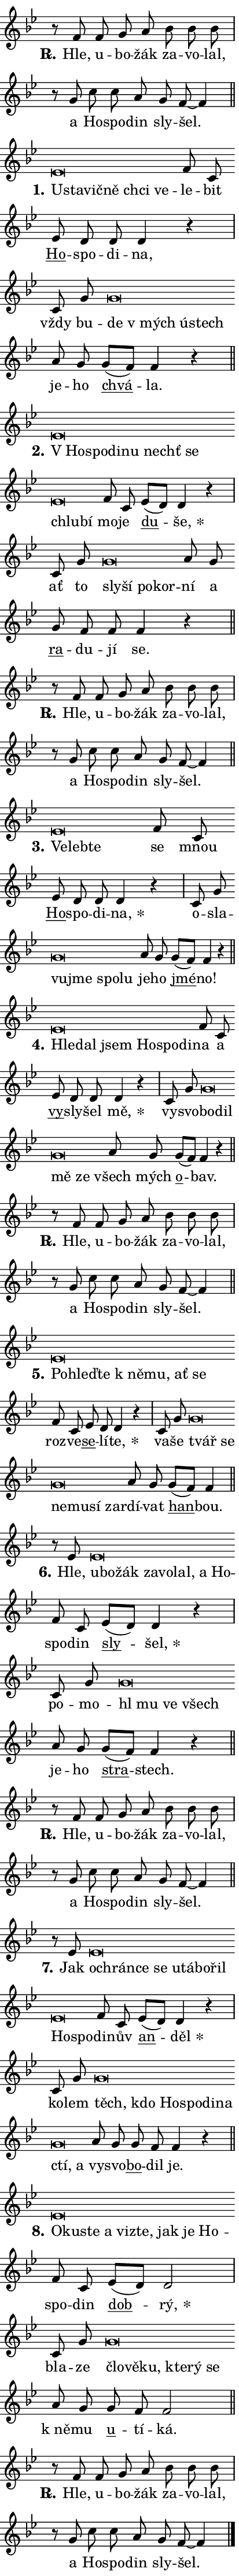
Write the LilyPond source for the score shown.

\version "2.24.0"
\header { tagline = "" }
\paper {
  indent = 0\cm
  top-margin = 0\cm
  right-margin = 0.13\cm % to fit lyric hyphens
  bottom-margin = 0\cm
  left-margin = 0\cm
  paper-width = 7\cm
  page-breaking = #ly:one-page-breaking
  system-system-spacing.basic-distance = #11
  score-system-spacing.basic-distance = #11
  ragged-last = ##f
}


%% Author: Thomas Morley
%% https://lists.gnu.org/archive/html/lilypond-user/2020-05/msg00002.html
#(define (line-position grob)
"Returns position of @var[grob} in current system:
   @code{'start}, if at first time-step
   @code{'end}, if at last time-step
   @code{'middle} otherwise
"
  (let* ((col (ly:item-get-column grob))
         (ln (ly:grob-object col 'left-neighbor))
         (rn (ly:grob-object col 'right-neighbor))
         (col-to-check-left (if (ly:grob? ln) ln col))
         (col-to-check-right (if (ly:grob? rn) rn col))
         (break-dir-left
           (and
             (ly:grob-property col-to-check-left 'non-musical #f)
             (ly:item-break-dir col-to-check-left)))
         (break-dir-right
           (and
             (ly:grob-property col-to-check-right 'non-musical #f)
             (ly:item-break-dir col-to-check-right))))
        (cond ((eqv? 1 break-dir-left) 'start)
              ((eqv? -1 break-dir-right) 'end)
              (else 'middle))))

#(define (tranparent-at-line-position vctor)
  (lambda (grob)
  "Relying on @code{line-position} select the relevant enry from @var{vctor}.
Used to determine transparency,"
    (case (line-position grob)
      ((end) (not (vector-ref vctor 0)))
      ((middle) (not (vector-ref vctor 1)))
      ((start) (not (vector-ref vctor 2))))))

noteHeadBreakVisibility =
#(define-music-function (break-visibility)(vector?)
"Makes @code{NoteHead}s transparent relying on @var{break-visibility}"
#{
  \override NoteHead.transparent =
    #(tranparent-at-line-position break-visibility)
#})

#(define delete-ledgers-for-transparent-note-heads
  (lambda (grob)
    "Reads whether a @code{NoteHead} is transparent.
If so this @code{NoteHead} is removed from @code{'note-heads} from
@var{grob}, which is supposed to be @code{LedgerLineSpanner}.
As a result ledgers are not printed for this @code{NoteHead}"
    (let* ((nhds-array (ly:grob-object grob 'note-heads))
           (nhds-list
             (if (ly:grob-array? nhds-array)
                 (ly:grob-array->list nhds-array)
                 '()))
           ;; Relies on the transparent-property being done before
           ;; Staff.LedgerLineSpanner.after-line-breaking is executed.
           ;; This is fragile ...
           (to-keep
             (remove
               (lambda (nhd)
                 (ly:grob-property nhd 'transparent #f))
               nhds-list)))
      ;; TODO find a better method to iterate over grob-arrays, similiar
      ;; to filter/remove etc for lists
      ;; For now rebuilt from scratch
      (set! (ly:grob-object grob 'note-heads)  '())
      (for-each
        (lambda (nhd)
          (ly:pointer-group-interface::add-grob grob 'note-heads nhd))
        to-keep))))

squashNotes = {
  \override NoteHead.X-extent = #'(-0.2 . 0.2)
  \override NoteHead.Y-extent = #'(-0.75 . 0)
  \override NoteHead.stencil =
    #(lambda (grob)
       (let ((pos (ly:grob-property grob 'staff-position)))
         (begin
           (if (< pos -7) (display "ERROR: Lower brevis then expected\n") (display ""))
           (if (<= pos -6) ly:text-interface::print ly:note-head::print))))
}
unSquashNotes = {
  \revert NoteHead.X-extent
  \revert NoteHead.Y-extent
  \revert NoteHead.stencil
}

hideNotes = \noteHeadBreakVisibility #begin-of-line-visible
unHideNotes = \noteHeadBreakVisibility #all-visible

% work-around for resetting accidentals
% https://lilypond.org/doc/v2.23/Documentation/notation/displaying-rhythms#unmetered-music
cadenzaMeasure = {
  \cadenzaOff
  \partial 1024 s1024
  \cadenzaOn
}

#(define-markup-command (accent layout props text) (markup?)
  "Underline accented syllable"
  (interpret-markup layout props
    #{\markup \override #'(offset . 4.3) \underline { #text }#}))

responsum = \markup \concat {
  "R" \hspace #-1.05 \path #0.1 #'((moveto 0 0.07) (lineto 0.9 0.8)) \hspace #0.05 "."
}

spaceSize = #0.6828661417322834 % exact space size for TeX Gyre Schola

\layout {
  \context {
    \Staff
    \remove "Time_signature_engraver"
    \override LedgerLineSpanner.after-line-breaking = #delete-ledgers-for-transparent-note-heads
  }
  \context {
    \Lyrics {
      \override LyricSpace.minimum-distance = \spaceSize
      \override LyricText.font-name = #"TeX Gyre Schola"
      \override LyricText.font-size = 1
      \override StanzaNumber.font-name = #"TeX Gyre Schola Bold"
      \override StanzaNumber.font-size = 1
    }
  }
  \context {
    \Score 
    \override NoteHead.text =
      #(lambda (grob) 
        (let ((pos (ly:grob-property grob 'staff-position)))
          #{\markup {
            \combine
              \halign #-0.55 \raise #(if (= pos -6) 0 0.5) \override #'(thickness . 2) \draw-line #'(3.2 . 0)
              \musicglyph "noteheads.sM1"
          }#}))
  }
}

% magnetic-lyrics.ily
%
%   written by
%     Jean Abou Samra <jean@abou-samra.fr>
%     Werner Lemberg <wl@gnu.org>
%
%   adapted by
%     Jiri Hon <jiri.hon@gmail.com>
%
% Version 2022-Apr-15

% https://www.mail-archive.com/lilypond-user@gnu.org/msg149350.html

#(define (Left_hyphen_pointer_engraver context)
   "Collect syllable-hyphen-syllable occurrences in lyrics and store
them in properties.  This engraver only looks to the left.  For
example, if the lyrics input is @code{foo -- bar}, it does the
following.

@itemize @bullet
@item
Set the @code{text} property of the @code{LyricHyphen} grob between
@q{foo} and @q{bar} to @code{foo}.

@item
Set the @code{left-hyphen} property of the @code{LyricText} grob with
text @q{foo} to the @code{LyricHyphen} grob between @q{foo} and
@q{bar}.
@end itemize

Use this auxiliary engraver in combination with the
@code{lyric-@/text::@/apply-@/magnetic-@/offset!} hook."
   (let ((hyphen #f)
         (text #f))
     (make-engraver
      (acknowledgers
       ((lyric-syllable-interface engraver grob source-engraver)
        (set! text grob)))
      (end-acknowledgers
       ((lyric-hyphen-interface engraver grob source-engraver)
        ;(when (not (grob::has-interface grob 'lyric-space-interface))
          (set! hyphen grob)));)
      ((stop-translation-timestep engraver)
       (when (and text hyphen)
         (ly:grob-set-object! text 'left-hyphen hyphen))
       (set! text #f)
       (set! hyphen #f)))))

#(define (lyric-text::apply-magnetic-offset! grob)
   "If the space between two syllables is less than the value in
property @code{LyricText@/.details@/.squash-threshold}, move the right
syllable to the left so that it gets concatenated with the left
syllable.

Use this function as a hook for
@code{LyricText@/.after-@/line-@/breaking} if the
@code{Left_@/hyphen_@/pointer_@/engraver} is active."
   (let ((hyphen (ly:grob-object grob 'left-hyphen #f)))
     (when hyphen
       (let ((left-text (ly:spanner-bound hyphen LEFT)))
         (when (grob::has-interface left-text 'lyric-syllable-interface)
           (let* ((common (ly:grob-common-refpoint grob left-text X))
                  (this-x-ext (ly:grob-extent grob common X))
                  (left-x-ext
                   (begin
                     ;; Trigger magnetism for left-text.
                     (ly:grob-property left-text 'after-line-breaking)
                     (ly:grob-extent left-text common X)))
                  ;; `delta` is the gap width between two syllables.
                  (delta (- (interval-start this-x-ext)
                            (interval-end left-x-ext)))
                  (details (ly:grob-property grob 'details))
                  (threshold (assoc-get 'squash-threshold details 0.2)))
             (when (< delta threshold)
               (let* (;; We have to manipulate the input text so that
                      ;; ligatures crossing syllable boundaries are not
                      ;; disabled.  For languages based on the Latin
                      ;; script this is essentially a beautification.
                      ;; However, for non-Western scripts it can be a
                      ;; necessity.
                      (lt (ly:grob-property left-text 'text))
                      (rt (ly:grob-property grob 'text))
                      (is-space (grob::has-interface hyphen 'lyric-space-interface))
                      (space (if is-space " " ""))
                      (extra-delta (if is-space spaceSize 0))
                      ;; Append new syllable.
                      (ltrt-space (if (and (string? lt) (string? rt))
                                (string-append lt space rt)
                                (make-concat-markup (list lt space rt))))
                      ;; Right-align `ltrt` to the right side.
                      (ltrt-space-markup (grob-interpret-markup
                               grob
                               (make-translate-markup
                                (cons (interval-length this-x-ext) 0)
                                (make-right-align-markup ltrt-space)))))
                 (begin
                   ;; Don't print `left-text`.
                   (ly:grob-set-property! left-text 'stencil #f)
                   ;; Set text and stencil (which holds all collected
                   ;; syllables so far) and shift it to the left.
                   (ly:grob-set-property! grob 'text ltrt-space)
                   (ly:grob-set-property! grob 'stencil ltrt-space-markup)
                   (ly:grob-translate-axis! grob (- (- delta extra-delta)) X))))))))))


#(define (lyric-hyphen::displace-bounds-first grob)
   ;; Make very sure this callback isn't triggered too early.
   (let ((left (ly:spanner-bound grob LEFT))
         (right (ly:spanner-bound grob RIGHT)))
     (ly:grob-property left 'after-line-breaking)
     (ly:grob-property right 'after-line-breaking)
     (ly:lyric-hyphen::print grob)))

squashThreshold = #0.4

\layout {
  \context {
    \Lyrics
    \consists #Left_hyphen_pointer_engraver
    \override LyricText.after-line-breaking =
      #lyric-text::apply-magnetic-offset!
    \override LyricHyphen.stencil = #lyric-hyphen::displace-bounds-first
    \override LyricText.details.squash-threshold = \squashThreshold
    \override LyricHyphen.minimum-distance = 0
    \override LyricHyphen.minimum-length = \squashThreshold
  }
}

squashText = \override LyricText.details.squash-threshold = 9999
unSquashText = \override LyricText.details.squash-threshold = \squashThreshold

leftText = \override LyricText.self-alignment-X = #LEFT
unLeftText = \revert LyricText.self-alignment-X

starOffset = #(lambda (grob) 
                (let ((x_offset (ly:self-alignment-interface::aligned-on-x-parent grob)))
                  (if (= x_offset 0) 0 (+ x_offset 1.2))))

star = #(define-music-function (syllable)(string?)
"Append star separator at the end of a syllable"
#{
  \once \override LyricText.X-offset = #starOffset
  \lyricmode { \markup {
    #syllable
    \override #'((font-name . "TeX Gyre Schola Bold")) \hspace #0.2 \lower #0.65 \larger "*"
  } }
#})

starAccent = #(define-music-function (syllable)(string?)
"Append star separator at the end of a syllable and make accent"
#{
  \once \override LyricText.X-offset = #starOffset
  \lyricmode { \markup {
    \accent #syllable
    \override #'((font-name . "TeX Gyre Schola Bold")) \hspace #0.2 \lower #0.65 \larger "*"
  } }
#})

breath = #(define-music-function (syllable)(string?)
"Append breathing indicator at the end of a syllable"
#{
  \lyricmode { \markup { #syllable "+" } }
#})

optionalBreath = #(define-music-function (syllable)(string?)
"Append optional breathing indicator at the end of a syllable"
#{
  \lyricmode { \markup { #syllable "(+)" } }
#})


\score {
    <<
        \new Voice = "melody" { \cadenzaOn \key bes \major \relative { r8 f' f g a bes bes bes \cadenzaMeasure \bar "|" r g c c a g f~ f4 \cadenzaMeasure \bar "||" \break } }
        \new Lyrics \lyricsto "melody" { \lyricmode { \set stanza = \responsum
Hle, u -- bo -- žák za -- vo -- lal, a Ho -- spo -- din sly -- šel. } }
    >>
    \layout {}
}

\score {
    <<
        \new Voice = "melody" { \cadenzaOn \key bes \major \relative { \squashNotes es'\breve*1/16 \hideNotes \breve*1/16 \bar "" \breve*1/16 \bar "" \breve*1/16 \bar "" \breve*1/16 \breve*1/16 \bar "" \unHideNotes \unSquashNotes f8 c \bar "" es d d d4 r \cadenzaMeasure \bar "|" c8 g' \bar "" \squashNotes g\breve*1/16 \hideNotes \breve*1/16 \bar "" \breve*1/16 \breve*1/16 \bar "" \unHideNotes \unSquashNotes a8 g \bar "" g[( f)] f4 r \cadenzaMeasure \bar "||" \break } }
        \new Lyrics \lyricsto "melody" { \lyricmode { \set stanza = "1."
\leftText U -- \squashText sta -- vič -- ně chci ve -- \unLeftText \unSquashText le -- bit \markup \accent Ho -- spo -- di -- na,
vždy bu -- \leftText de \squashText "v mých" ú -- stech \unLeftText \unSquashText je -- ho \markup \accent chvá -- la. } }
    >>
    \layout {}
}

\score {
    <<
        \new Voice = "melody" { \cadenzaOn \key bes \major \relative { \squashNotes es'\breve*1/16 \hideNotes \breve*1/16 \bar "" \breve*1/16 \bar "" \breve*1/16 \bar "" \breve*1/16 \bar "" \breve*1/16 \bar "" \breve*1/16 \breve*1/16 \bar "" \unHideNotes \unSquashNotes f8 c \bar "" es[( d)] d4 r \cadenzaMeasure \bar "|" c8 g' \bar "" \squashNotes g\breve*1/16 \hideNotes \breve*1/16 \bar "" \breve*1/16 \breve*1/16 \bar "" \unHideNotes \unSquashNotes a8 g \bar "" g f f f4 r \cadenzaMeasure \bar "||" \break } }
        \new Lyrics \lyricsto "melody" { \lyricmode { \set stanza = "2."
\leftText "V Ho" -- \squashText spo -- di -- nu nechť se chlu -- bí \unLeftText \unSquashText mo -- je \markup \accent du -- \star še, ať to \leftText sly -- \squashText ší po -- kor -- \unLeftText \unSquashText ní a \markup \accent ra -- du -- jí se. } }
    >>
    \layout {}
}

\score {
    <<
        \new Voice = "melody" { \cadenzaOn \key bes \major \relative { r8 f' f g a bes bes bes \cadenzaMeasure \bar "|" r g c c a g f~ f4 \cadenzaMeasure \bar "||" \break } }
        \new Lyrics \lyricsto "melody" { \lyricmode { \set stanza = \responsum
Hle, u -- bo -- žák za -- vo -- lal, a Ho -- spo -- din sly -- šel. } }
    >>
    \layout {}
}

\score {
    <<
        \new Voice = "melody" { \cadenzaOn \key bes \major \relative { \squashNotes es'\breve*1/16 \hideNotes \breve*1/16 \breve*1/16 \bar "" \unHideNotes \unSquashNotes f8 c \bar "" es d d d4 r \cadenzaMeasure \bar "|" c8 g' \bar "" \squashNotes g\breve*1/16 \hideNotes \breve*1/16 \bar "" \breve*1/16 \breve*1/16 \bar "" \unHideNotes \unSquashNotes a8 g \bar "" g[( f)] f4 r \cadenzaMeasure \bar "||" \break } }
        \new Lyrics \lyricsto "melody" { \lyricmode { \set stanza = "3."
\leftText Ve -- \squashText leb -- te \unLeftText \unSquashText se mnou \markup \accent Ho -- spo -- di -- \star na, o -- sla -- \leftText vu -- \squashText jme spo -- lu \unLeftText \unSquashText je -- ho \markup \accent jmé -- no! } }
    >>
    \layout {}
}

\score {
    <<
        \new Voice = "melody" { \cadenzaOn \key bes \major \relative { \squashNotes es'\breve*1/16 \hideNotes \breve*1/16 \bar "" \breve*1/16 \bar "" \breve*1/16 \bar "" \breve*1/16 \breve*1/16 \bar "" \unHideNotes \unSquashNotes f8 c \bar "" es d d d4 r \cadenzaMeasure \bar "|" c8 g' \bar "" \squashNotes g\breve*1/16 \hideNotes \breve*1/16 \bar "" \breve*1/16 \breve*1/16 \bar "" \unHideNotes \unSquashNotes a8 g \bar "" g[( f)] f4 r \cadenzaMeasure \bar "||" \break } }
        \new Lyrics \lyricsto "melody" { \lyricmode { \set stanza = "4."
\leftText Hle -- \squashText dal jsem Ho -- spo -- di -- \unLeftText \unSquashText na a \markup \accent vy -- sly -- šel \star mě, vy -- svo -- \leftText bo -- \squashText dil mě ze \unLeftText \unSquashText všech mých \markup \accent o -- bav. } }
    >>
    \layout {}
}

\score {
    <<
        \new Voice = "melody" { \cadenzaOn \key bes \major \relative { r8 f' f g a bes bes bes \cadenzaMeasure \bar "|" r g c c a g f~ f4 \cadenzaMeasure \bar "||" \break } }
        \new Lyrics \lyricsto "melody" { \lyricmode { \set stanza = \responsum
Hle, u -- bo -- žák za -- vo -- lal, a Ho -- spo -- din sly -- šel. } }
    >>
    \layout {}
}

\score {
    <<
        \new Voice = "melody" { \cadenzaOn \key bes \major \relative { \squashNotes es'\breve*1/16 \hideNotes \breve*1/16 \bar "" \breve*1/16 \bar "" \breve*1/16 \bar "" \breve*1/16 \bar "" \breve*1/16 \breve*1/16 \bar "" \unHideNotes \unSquashNotes f8 c \bar "" es d d4 r \cadenzaMeasure \bar "|" c8 g' \bar "" \squashNotes g\breve*1/16 \hideNotes \breve*1/16 \bar "" \breve*1/16 \bar "" \breve*1/16 \bar "" \breve*1/16 \breve*1/16 \bar "" \unHideNotes \unSquashNotes a8 g \bar "" g[( f)] f4 \cadenzaMeasure \bar "||" \break } }
        \new Lyrics \lyricsto "melody" { \lyricmode { \set stanza = "5."
\leftText Po -- \squashText hleď -- te "k ně" -- mu, ať se \unLeftText \unSquashText roz -- ve -- \markup \accent se -- lí -- \star te, va -- še \leftText tvář \squashText se ne -- mu -- sí za -- \unLeftText \unSquashText rdí -- vat \markup \accent han -- bou. } }
    >>
    \layout {}
}

\score {
    <<
        \new Voice = "melody" { \cadenzaOn \key bes \major \relative { r8 es'8 \squashNotes es\breve*1/16 \hideNotes \breve*1/16 \bar "" \breve*1/16 \bar "" \breve*1/16 \bar "" \breve*1/16 \bar "" \breve*1/16 \bar "" \breve*1/16 \breve*1/16 \bar "" \unHideNotes \unSquashNotes f8 c \bar "" es[( d)] d4 r \cadenzaMeasure \bar "|" c8 g' \bar "" \squashNotes g\breve*1/16 \hideNotes \breve*1/16 \bar "" \breve*1/16 \breve*1/16 \bar "" \unHideNotes \unSquashNotes a8 g \bar "" g[( f)] f4 r \cadenzaMeasure \bar "||" \break } }
        \new Lyrics \lyricsto "melody" { \lyricmode { \set stanza = "6."
Hle, \leftText u -- \squashText bo -- žák za -- vo -- lal, a Ho -- \unLeftText \unSquashText spo -- din \markup \accent sly -- \star šel, po -- mo -- \leftText hl \squashText mu ve všech \unLeftText \unSquashText je -- ho \markup \accent stra -- stech. } }
    >>
    \layout {}
}

\score {
    <<
        \new Voice = "melody" { \cadenzaOn \key bes \major \relative { r8 f' f g a bes bes bes \cadenzaMeasure \bar "|" r g c c a g f~ f4 \cadenzaMeasure \bar "||" \break } }
        \new Lyrics \lyricsto "melody" { \lyricmode { \set stanza = \responsum
Hle, u -- bo -- žák za -- vo -- lal, a Ho -- spo -- din sly -- šel. } }
    >>
    \layout {}
}

\score {
    <<
        \new Voice = "melody" { \cadenzaOn \key bes \major \relative { r8 es'8 \squashNotes es\breve*1/16 \hideNotes \breve*1/16 \bar "" \breve*1/16 \bar "" \breve*1/16 \bar "" \breve*1/16 \bar "" \breve*1/16 \bar "" \breve*1/16 \bar "" \breve*1/16 \bar "" \breve*1/16 \breve*1/16 \bar "" \unHideNotes \unSquashNotes f8 c \bar "" es[( d)] d4 r \cadenzaMeasure \bar "|" c8 g' \bar "" \squashNotes g\breve*1/16 \hideNotes \breve*1/16 \bar "" \breve*1/16 \bar "" \breve*1/16 \bar "" \breve*1/16 \bar "" \breve*1/16 \bar "" \breve*1/16 \breve*1/16 \bar "" \unHideNotes \unSquashNotes a8 g \bar "" g f f4 r \cadenzaMeasure \bar "||" \break } }
        \new Lyrics \lyricsto "melody" { \lyricmode { \set stanza = "7."
Jak \leftText o -- \squashText chrán -- ce se u -- tá -- bo -- řil Ho -- spo -- \unLeftText \unSquashText di -- nův \markup \accent an -- \star děl ko -- lem \leftText těch, \squashText kdo Ho -- spo -- di -- na ctí, a \unLeftText \unSquashText vy -- svo -- \markup \accent bo -- dil je. } }
    >>
    \layout {}
}

\score {
    <<
        \new Voice = "melody" { \cadenzaOn \key bes \major \relative { \squashNotes es'\breve*1/16 \hideNotes \breve*1/16 \bar "" \breve*1/16 \bar "" \breve*1/16 \bar "" \breve*1/16 \bar "" \breve*1/16 \bar "" \breve*1/16 \bar "" \breve*1/16 \breve*1/16 \bar "" \unHideNotes \unSquashNotes f8 c \bar "" es[( d)] d2 \cadenzaMeasure \bar "|" c8 g' \bar "" \squashNotes g\breve*1/16 \hideNotes \breve*1/16 \bar "" \breve*1/16 \bar "" \breve*1/16 \bar "" \breve*1/16 \breve*1/16 \bar "" \unHideNotes \unSquashNotes a8 g \bar "" g f f2 \cadenzaMeasure \bar "||" \break } }
        \new Lyrics \lyricsto "melody" { \lyricmode { \set stanza = "8."
\leftText O -- \squashText ku -- ste a vi -- zte, jak je Ho -- \unLeftText \unSquashText spo -- din \markup \accent dob -- \star rý, bla -- ze \leftText člo -- \squashText vě -- ku, kte -- rý se \unLeftText \unSquashText "k ně" -- mu \markup \accent u -- tí -- ká. } }
    >>
    \layout {}
}

\score {
    <<
        \new Voice = "melody" { \cadenzaOn \key bes \major \relative { r8 f' f g a bes bes bes \cadenzaMeasure \bar "|" r g c c a g f~ f4 \cadenzaMeasure \bar "||" \break } \bar "|." }
        \new Lyrics \lyricsto "melody" { \lyricmode { \set stanza = \responsum
Hle, u -- bo -- žák za -- vo -- lal, a Ho -- spo -- din sly -- šel. } }
    >>
    \layout {}
}
